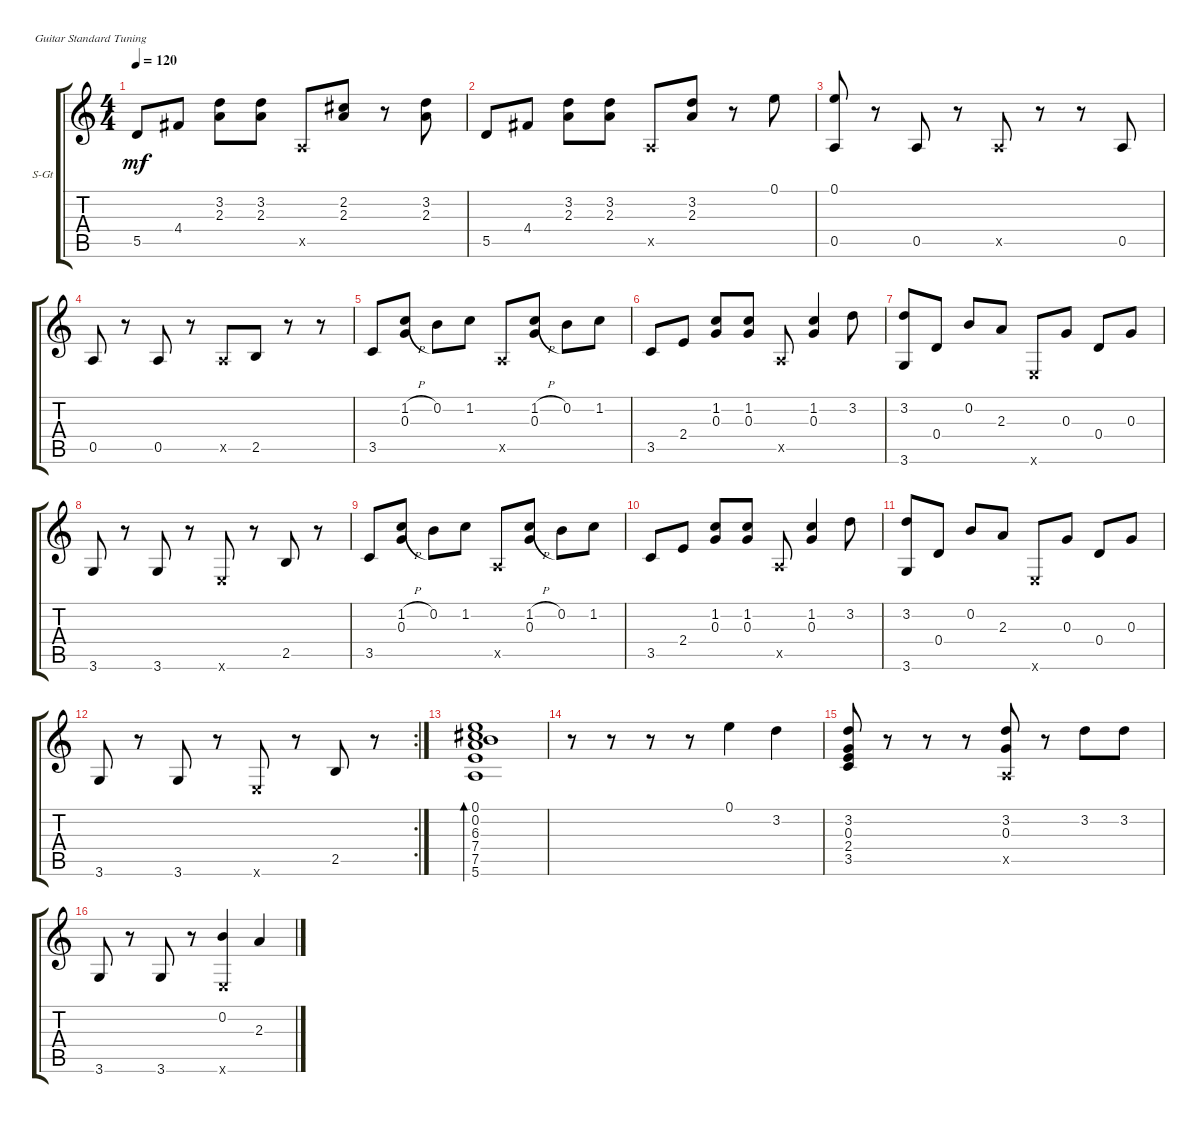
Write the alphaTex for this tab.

\defaultSystemsLayout 4
\bracketExtendMode groupsimilarinstruments
\firstSystemTrackNameOrientation horizontal
\otherSystemsTrackNameOrientation horizontal
\track ("Steel Guitar" "S-Gt") {instrument acousticguitarsteel}
\staff {score tabs}
\tuning (E4 B3 G3 D3 A2 E2)
\ts (4 4)
\tempo 120
\clef g2
\ks c
5.5.8{dy mf} 4.4.8 (3.2 2.3).8 (3.2 2.3).8 0.5{x}.8 (2.2 2.3).8 r.8 (3.2 2.3).8 |
5.5.8 4.4.8 (3.2 2.3).8 (3.2 2.3).8 0.5{x}.8 (3.2 2.3).8 r.8 0.1.8 |
(0.1 0.5).8 r.8 0.5.8 r.8 0.5{x}.8 r.8 r.8 0.5.8 |
0.5.8 r.8 0.5.8 r.8 0.5{x}.8 2.5.8 r.8 r.8 |
3.5.8 (1.2{h} 0.3).8 0.2.8 1.2.8 0.5{x}.8 (1.2{h} 0.3).8 0.2.8 1.2.8 |
3.5.8 2.4.8 (1.2 0.3).8 (1.2 0.3).8 0.5{x}.8 (1.2 0.3).4 3.2.8 |
(3.2 3.6).8 0.4.8 0.2.8 2.3.8 0.6{x}.8 0.3.8 0.4.8 0.3.8 |
3.6.8 r.8 3.6.8 r.8 0.6{x}.8 r.8 2.5.8 r.8 |
3.5.8 (1.2{h} 0.3).8 0.2.8 1.2.8 0.5{x}.8 (1.2{h} 0.3).8 0.2.8 1.2.8 |
3.5.8 2.4.8 (1.2 0.3).8 (1.2 0.3).8 0.5{x}.8 (1.2 0.3).4 3.2.8 |
(3.2 3.6).8 0.4.8 0.2.8 2.3.8 0.6{x}.8 0.3.8 0.4.8 0.3.8 |
\rc 2
3.6.8 r.8 3.6.8 r.8 0.6{x}.8 r.8 2.5.8 r.8 |
(5.6 7.5 7.4 6.3 0.2 0.1).1{bd 114} |
r.8 r.8 r.8 r.8 0.1.4 3.2.4 |
(3.5 2.4 0.3 3.2).8 r.8 r.8 r.8 (3.2 0.5{x} 0.3).8 r.8 3.2.8 3.2.8 |
3.6.8 r.8 3.6.8 r.8 (0.6{x} 0.2).4 2.3.4
